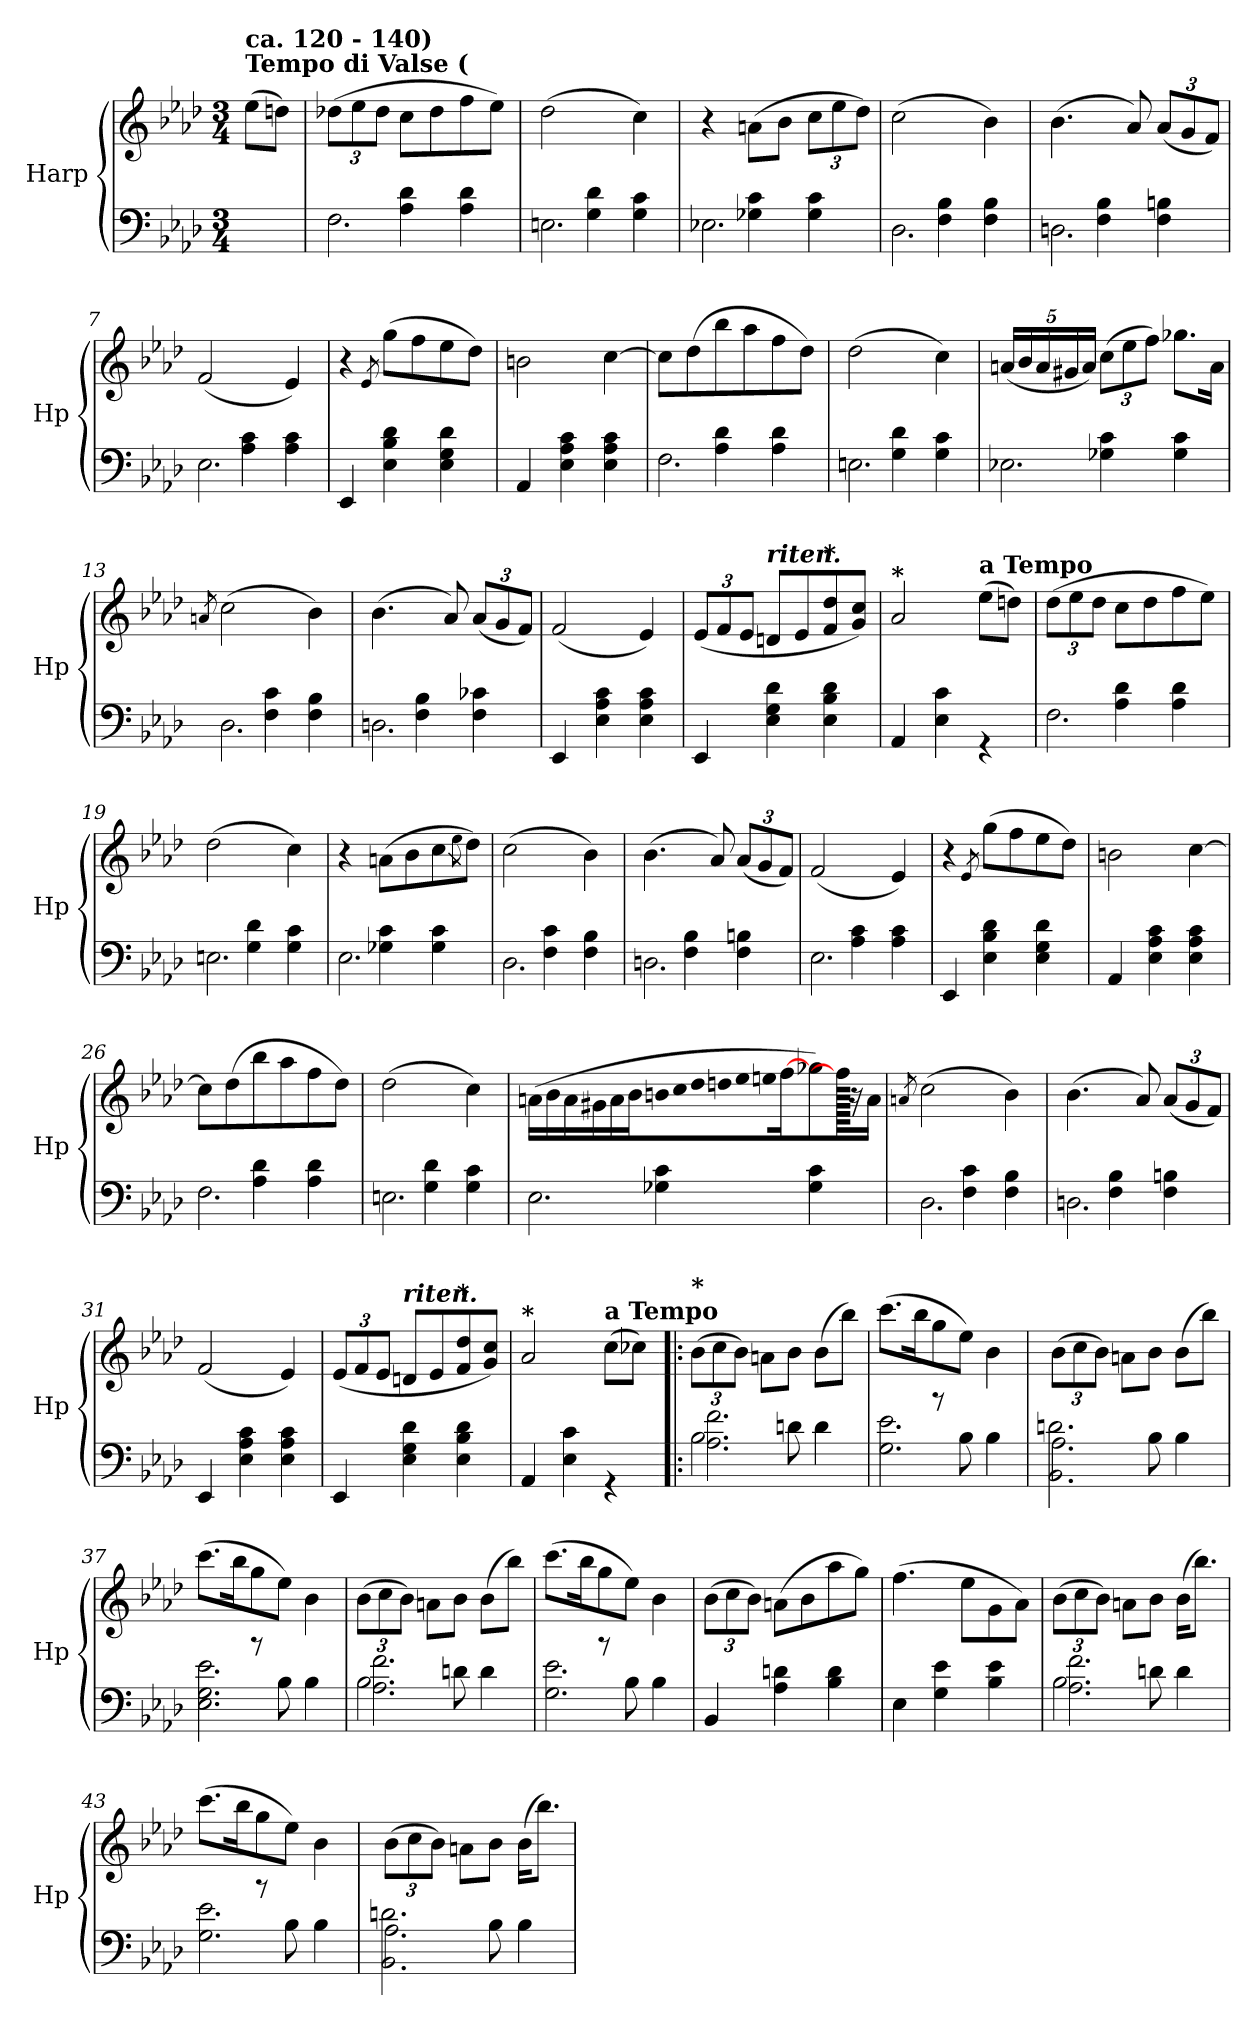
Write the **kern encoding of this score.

**kern	**kern	**dynam
*part1	*part1	*part1
*staff2	*staff1	*staff1/2
*I"Harp	*	*
*I'Hp	*	*
*clefF4	*clefG2	*
*k[b-e-a-d-]	*k[b-e-a-d-]	*
*M3/4	*M3/4	*
=1	=1	=1
*^	*	*
!	!	!LO:TX:a:B:t=Tempo di Valse (	!
!	!	!LO:TX:a:B:t=ca. 120 - 140)	!
!	!	!	!LO:DY:b
!	!	!	!LO:DY:n=1:b
4ryy	4ryy	(8ee-\L	other-dynamics p
.	.	8ddn\J)	.
=2	=2	=2	=2
*	*	*Xbrackettup	*
4rAyy	2.F\	(12dd-X\L	.
.	.	12ee-\	.
.	.	12dd-\J	.
4A-\ 4d-\	.	8cc\L	.
.	.	8dd-\	.
4A-\ 4d-\	.	8ff\	.
.	.	8ee-\J)	.
=3	=3	=3	=3
4rFyy	2.En\	(2dd-\	.
4G\ 4d-\	.	.	.
4G\ 4c\	.	4cc\)	.
=4	=4	=4	=4
4rFyy	2.E-X\	4r	.
4G-X\ 4c\	.	(8an\L	.
.	.	8b-\J	.
4G-\ 4c\	.	12cc\L	.
.	.	12ee-\	.
.	.	12dd-\J)	.
=5	=5	=5	=5
4ryy	2.D-\	(2cc\	.
4F\ 4B-\	.	.	.
4F\ 4B-\	.	4b-\)	.
!!LO:LB:g=z
=6	=6	=6	=6
4ryy	2.Dn\	(4.b-\	.
4F\ 4B-\	.	.	.
.	.	8a-/)	.
4F\ 4Bn\	.	(12a-/L	.
.	.	12g/	.
.	.	12f/J)	.
=7	=7	=7	=7
4rFyy	2.E-\	(2f/	.
4A-\ 4c\	.	.	.
4A-\ 4c\	.	4e-/)	.
=8	=8	=8	=8
2.ryy	4EE-/	4r	.
.	.	8qe-/	.
.	4E-\ 4B-\ 4d-\	(8gg\L	.
.	.	8ff\	.
.	4E-\ 4G\ 4d-\	8ee-\	.
.	.	8dd-\J)	.
=9	=9	=9	=9
2.ryy	4AA-/	2bn\	.
.	4E-\ 4A-\ 4c\	.	.
.	4E-\ 4A-\ 4c\	[4cc\	.
=10	=10	=10	=10
4ryy	2.F\	8cc\L]	.
.	.	(>8dd-\	.
4A-\ 4d-\	.	8bb-\	.
.	.	8aa-\	.
4A-\ 4d-\	.	8ff\	.
.	.	8dd-\J)	.
=11	=11	=11	=11
4ryy	2.En\	(2dd-\	.
4G\ 4d-\	.	.	.
4G\ 4c\	.	4cc\)	.
!!LO:LB:g=z
=12	=12	=12	=12
4ryy	2.E-X\	(20an/LL	.
.	.	20b-/	.
.	.	20a/	.
.	.	20g#X/	.
.	.	20a/JJ)	.
4G-X\ 4c\	.	(12cc\L	.
.	.	12ee-\	.
.	.	12ff\J)	.
4G-\ 4c\	.	8.gg-X\L	.
.	.	16a\Jk	.
=13	=13	=13	=13
.	.	8qan/	.
4ryy	2.D-\	(2cc\	.
4F\ 4c\	.	.	.
4F\ 4B-\	.	4b-\)	.
=14	=14	=14	=14
4ryy	2.Dn\	(4.b-\	.
4F\ 4B-\	.	.	.
.	.	8a-/)	.
4F\ 4c-X\	.	(12a-/L	.
.	.	12g/	.
.	.	12f/J)	.
=15	=15	=15	=15
2.ryy	4EE-/	(2f/	.
.	4E-\ 4A-\ 4c\	.	.
.	4E-\ 4A-\ 4c\	4e-/)	.
=16	=16	=16	=16
2.ryy	4EE-/	(12e-/L	.
.	.	12f/	.
.	.	12e-/J	.
!	!	!LO:TX:a:Bi:t=riten.	!
.	4E-\ 4G\ 4d-\	8dn/L	.
.	.	8e-/	.
!	!	!LO:TX:a:Bi:t=*	!
.	4E-\ 4B-\ 4d-\	8f/ 8dd-/	.
.	.	8g/ 8cc/J)	.
!!LO:LB:g=z
=17	=17	=17	=17
!	!	!LO:TX:a:Bi:t=*	!
2.ryy	4AA-/	2a-/	.
.	4E-\ 4c\	.	.
!	!	!LO:TX:a:B:t=a Tempo	!
.	4r	(8ee-\L	.
.	.	8ddn\J)	.
=18	=18	=18	=18
4ryy	2.F\	(12dd-\L	.
.	.	12ee-\	.
.	.	12dd-\J	.
4A-\ 4d-\	.	8cc\L	.
.	.	8dd-\	.
4A-\ 4d-\	.	8ff\	.
.	.	8ee-\J)	.
=19	=19	=19	=19
4ryy	2.En\	(2dd-\	.
4G\ 4d-\	.	.	.
4G\ 4c\	.	4cc\)	.
=20	=20	=20	=20
4ryy	2.E-\	4r	.
4G-X\ 4c\	.	(8an\L	.
.	.	8b-\	.
4G-\ 4c\	.	8cc\	.
.	.	8qee-\	.
.	.	8dd-\J)	.
=21	=21	=21	=21
4ryy	2.D-\	(2cc\	.
4F\ 4c\	.	.	.
4F\ 4B-\	.	4b-\)	.
=22	=22	=22	=22
4ryy	2.Dn\	(4.b-\	.
4F\ 4B-\	.	.	.
.	.	8a-/)	.
4F\ 4Bn\	.	(12a-/L	.
.	.	12g/	.
.	.	12f/J)	.
!!LO:LB:g=z
=23	=23	=23	=23
4ryy	2.E-\	(2f/	.
4A-\ 4c\	.	.	.
4A-\ 4c\	.	4e-/)	.
=24	=24	=24	=24
2.ryy	4EE-/	4r	.
.	.	8qe-/	.
.	4E-\ 4B-\ 4d-\	(8gg\L	.
.	.	8ff\	.
.	4E-\ 4G\ 4d-\	8ee-\	.
.	.	8dd-\J)	.
=25	=25	=25	=25
2.ryy	4AA-/	2bn\	.
.	4E-\ 4A-\ 4c\	.	.
.	4E-\ 4A-\ 4c\	[4cc\	.
=26	=26	=26	=26
4ryy	2.F\	8cc\L]	.
.	.	(>8dd-\	.
4A-\ 4d-\	.	8bb-\	.
.	.	8aa-\	.
4A-\ 4d-\	.	8ff\	.
.	.	8dd-\J)	.
=27	=27	=27	=27
4ryy	2.En\	(2dd-\	.
4G\ 4d-\	.	.	.
4G\ 4c\	.	4cc\)	.
!!LO:PB:g=z
=28	=28	=28	=28
*	*	*Xtuplet	*
4ryy	2.E-\	(24an\LL	.
.	.	24b-\	.
.	.	24a\	.
.	.	24g#X\	.
.	.	24a\	.
.	.	24b-\	.
!	!	!LO:N:vis=16	!
4G-X\ 4c\	.	640%23bn\	.
!	!	!LO:N:vis=16	!
.	.	640%23cc\	.
!	!	!LO:N:vis=16	!
.	.	640%23dd-\	.
!	!	!LO:N:vis=16	!
.	.	640%23ddn\	.
!	!	!LO:N:vis=16	!
.	.	640%23ee-\	.
!	!	!LO:N:vis=16	!
.	.	640%23een\	.
.	.	[320%11ff\JJ	.
4G-\ 4c\	.	8gg-X\L)	.
.	.	640ff\JJ]	.
.	.	16r	.
.	.	16a\Jk	.
640ryy	640ryy	.	.
=29	=29	=29	=29
.	.	8qan/	.
4ryy	2.D-\	(2cc\	.
4F\ 4c\	.	.	.
4F\ 4B-\	.	4b-\)	.
=30	=30	=30	=30
4ryy	2.Dn\	(4.b-\	.
4F\ 4B-\	.	.	.
.	.	8a-/)	.
*	*	*tuplet	*
4F\ 4Bn\	.	(12a-/L	.
.	.	12g/	.
.	.	12f/J)	.
=31	=31	=31	=31
2.ryy	4EE-/	(2f/	.
.	4E-\ 4A-\ 4c\	.	.
.	4E-\ 4A-\ 4c\	4e-/)	.
!!LO:LB:g=z
=32	=32	=32	=32
2.ryy	4EE-/	(12e-/L	.
.	.	12f/	.
.	.	12e-/J	.
!	!	!LO:TX:a:Bi:t=riten.	!
.	4E-\ 4G\ 4d-\	8dn/L	.
.	.	8e-/	.
!	!	!LO:TX:a:Bi:t=*	!
.	4E-\ 4B-\ 4d-\	8f/ 8dd-/	.
.	.	8g/ 8cc/J)	.
=33	=33	=33	=33
!	!	!LO:TX:a:Bi:t=*	!
2.ryy	4AA-/	2a-/	.
.	4E-\ 4c\	.	.
!	!	!LO:TX:a:B:t=a Tempo	!
.	4r	(8cc\L	.
.	.	8cc-X\J)	.
=34!|:	=34!|:	=34!|:	=34!|:
!	!	!LO:TX:a:Bi:t=*	!
!LO:N:head=open	!	!	!LO:DY:b
4.B-\	2.A-\ 2.f\	(12b-\L	other-dynamics
.	.	12cc\	.
.	.	12b-\J)	.
.	.	8an\L	.
8dn\	.	8b-\J	.
4d\	.	(8b-\L	.
.	.	8bb-\J)	.
=35	=35	=35	=35
4ryy	2.G\ 2.e-\	(8.ccc\L	.
.	.	16bb-\K	.
8r	.	8gg\	.
8B-\	.	8ee-\J)	.
4B-\	.	4b-\	.
=36	=36	=36	=36
!LO:N:head=open	!	!	!
4.A-\	2.BB-\ 2.dn\	(12b-\L	.
.	.	12cc\	.
.	.	12b-\J)	.
.	.	8an\L	.
8B-\	.	8b-\J	.
4B-\	.	(8b-\L	.
.	.	8bb-\J)	.
!!LO:LB:g=z
=37	=37	=37	=37
4ryy	2.E-\ 2.G\ 2.e-\	(8.ccc\L	.
.	.	16bb-\K	.
8r	.	8gg\	.
8B-\	.	8ee-\J)	.
4B-\	.	4b-\	.
=38	=38	=38	=38
!LO:N:head=open	!	!	!
4.B-\	2.A-\ 2.f\	(12b-\L	.
.	.	12cc\	.
.	.	12b-\J)	.
.	.	8an\L	.
8dn\	.	8b-\J	.
4d\	.	(8b-\L	.
.	.	8bb-\J)	.
=39	=39	=39	=39
4ryy	2.G\ 2.e-\	(8.ccc\L	.
.	.	16bb-\K	.
8r	.	8gg\	.
8B-\	.	8ee-\J)	.
4B-\	.	4b-\	.
=40	=40	=40	=40
4BB-/	2.ryy	(12b-\L	.
.	.	12cc\	.
.	.	12b-\J)	.
4A-\ 4dn\	.	(8an\L	.
.	.	8b-\	.
4B-\ 4d\	.	8aa-\	.
.	.	8gg\J)	.
=41	=41	=41	=41
4E-\	2.ryy	(4.ff\	.
4G\ 4e-\	.	.	.
.	.	8ee-\L	.
4B-\ 4e-\	.	8g\	.
.	.	8a-\J)	.
!!LO:LB:g=z
=42	=42	=42	=42
!LO:N:head=open	!	!	!
4.B-\	2.A-\ 2.f\	(12b-\L	.
.	.	12cc\	.
.	.	12b-\J)	.
.	.	8an\L	.
8dn\	.	8b-\J	.
4d\	.	(16b-\KL	.
.	.	8.bb-\J)	.
=43	=43	=43	=43
4ryy	2.G\ 2.e-\	(8.ccc\L	.
.	.	16bb-\K	.
8r	.	8gg\	.
8B-\	.	8ee-\J)	.
4B-\	.	4b-\	.
=44	=44	=44	=44
!LO:N:head=open	!	!	!
4.A-\	2.BB-\ 2.dn\	(12b-\L	.
.	.	12cc\	.
.	.	12b-\J)	.
.	.	8an\L	.
8B-\	.	8b-\J	.
4B-\	.	(16b-\KL	.
.	.	8.bb-\J)	.
*v	*v	*	*
=	=	=
*-	*-	*-
